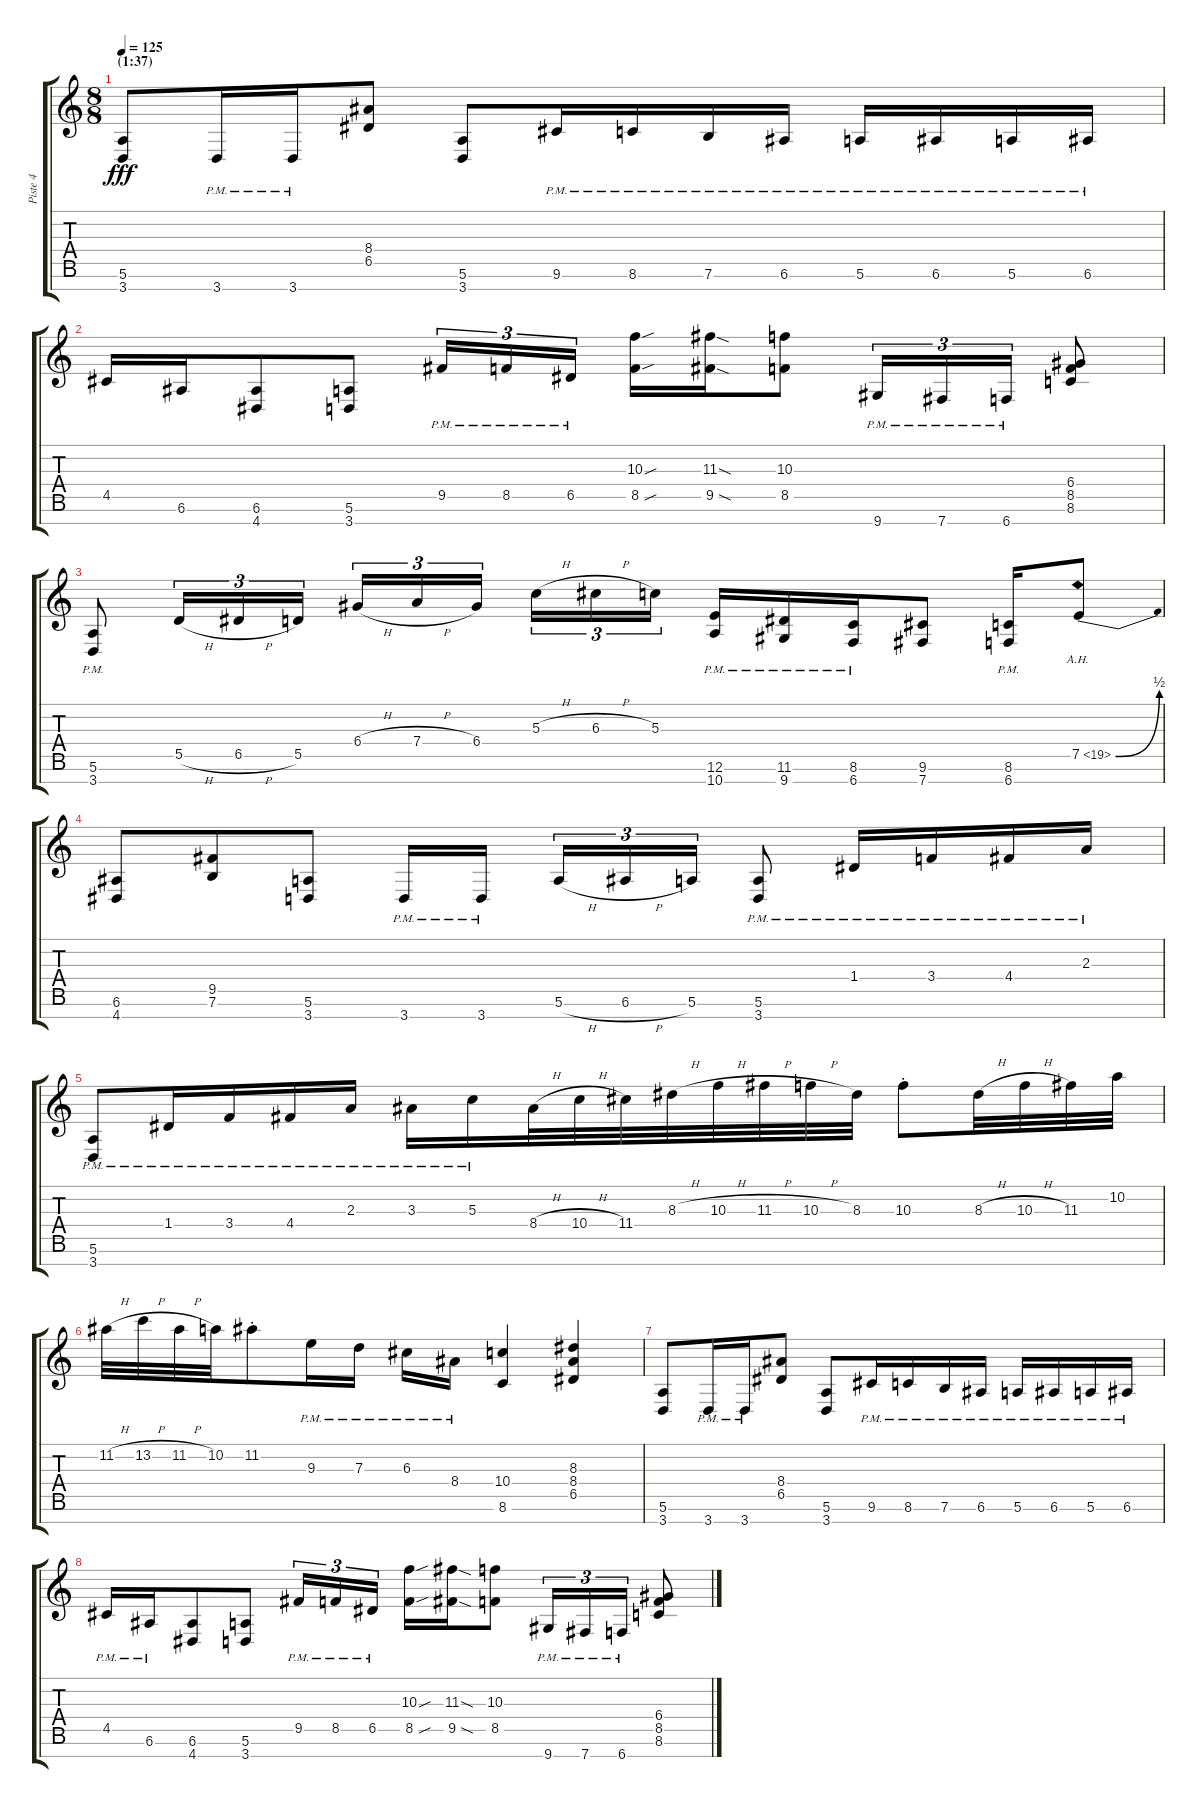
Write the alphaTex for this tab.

\track ("Piste 4" "Piste 4") {instrument distortionguitar}
\staff {score tabs}
\tuning (E4 B3 G3 D3 A2 E2 B1) {hide}
\ts (8 8)
\section ("" "(1:37)")
\tempo 125
\clef g2
\ks c
(5.6 3.7).8{dy fff} 3.7{pm}.16 3.7{pm}.16 (8.4 6.5).8 (5.6 3.7).8 9.6{pm}.16 8.6{pm}.16 7.6{pm}.16 6.6{pm}.16 5.6{pm}.16 6.6{pm}.16 5.6{pm}.16 6.6{pm}.16 |
4.5.16 6.6.16 (6.6 4.7).8 (5.6 3.7).8 9.5{pm}.16{tu (3 2)} 8.5{pm}.16{tu (3 2)} 6.5{pm}.16{tu (3 2)} (10.3{sou} 8.5{sou}).16 (11.3{sod} 9.5{sod}).16 (10.3 8.5).8 9.7{pm}.16{tu (3 2)} 7.7{pm}.16{tu (3 2)} 6.7{pm}.16{tu (3 2)} (6.4 8.5 8.6).8 |
(5.6{pm} 3.7{pm}).8 5.5{h}.16{tu (3 2)} 6.5{h}.16{tu (3 2)} 5.5.16{tu (3 2)} 6.4{h}.16{tu (3 2)} 7.4{h}.16{tu (3 2)} 6.4.16{tu (3 2)} 5.3{h}.16{tu (3 2)} 6.3{h}.16{tu (3 2)} 5.3.16{tu (3 2)} (12.6{pm} 10.7{pm}).16 (11.6{pm} 9.7{pm}).16 (8.6{pm} 6.7{pm}).16 (9.6 7.7).8 (8.6{pm} 6.7{pm}).16 7.5{be (bend 0 0 60 2) ah 12}.8 |
(6.6 4.7).8 (9.5 7.6).8 (5.6 3.7).8 3.7{pm}.16 3.7{pm}.16 5.6{h}.16{tu (3 2)} 6.6{h}.16{tu (3 2)} 5.6.16{tu (3 2)} (5.6{pm} 3.7{pm}).8 1.4{pm}.16 3.4{pm}.16 4.4{pm}.16 2.3{pm}.16 |
(5.6{pm} 3.7{pm}).8 1.4{pm}.16 3.4{pm}.16 4.4{pm}.16 2.3{pm}.16 3.3{pm}.16 5.3{pm}.16 8.4{h}.32 10.4{h}.32 11.4.32 8.3{h}.32 10.3{h}.32 11.3{h}.32 10.3{h}.32 8.3.32 10.3{st}.8 8.3{h}.32 10.3{h}.32 11.3.32 10.2.32 |
11.2{h}.32 13.2{h}.32 11.2{h}.32 10.2.32 11.2{st}.8 9.3{pm}.16 7.3{pm}.16 6.3{pm}.16 8.4{pm}.16 (10.4 8.6).4 (8.3 8.4 6.5).4 |
(5.6 3.7).8 3.7{pm}.16 3.7{pm}.16 (8.4 6.5).8 (5.6 3.7).8 9.6{pm}.16 8.6{pm}.16 7.6{pm}.16 6.6{pm}.16 5.6{pm}.16 6.6{pm}.16 5.6{pm}.16 6.6{pm}.16 |
4.5{pm}.16 6.6{pm}.16 (6.6 4.7).8 (5.6 3.7).8 9.5{pm}.16{tu (3 2)} 8.5{pm}.16{tu (3 2)} 6.5{pm}.16{tu (3 2)} (10.3{sou} 8.5{sou}).16 (11.3{sod} 9.5{sod}).16 (10.3 8.5).8 9.7{pm}.16{tu (3 2)} 7.7{pm}.16{tu (3 2)} 6.7{pm}.16{tu (3 2)} (6.4 8.5 8.6).8
